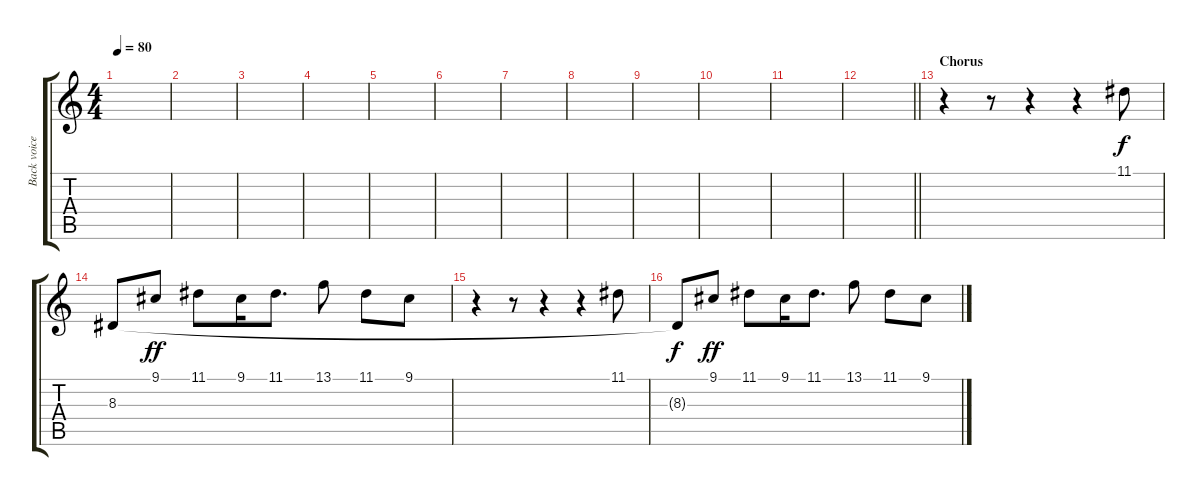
\track ("Back voice (Mike, Jason)" "Back voice") {instrument lead2sawtooth}
\staff {score tabs}
\tuning (E4 B3 G3 D3 A2 E2) {hide}
\ts (4 4)
\tempo 80
\clef g2
\ks c
|
|
|
|
|
|
|
|
|
|
|
\barLineRight lightlight
|
\section ("" "Chorus")
r.4 r.8 r.4 r.4 11.1.8 |
8.3.8{dy f} 9.1.8{dy ff} 11.1.8 9.1.16 11.1.8{d} 13.1.8 11.1.8 9.1.8 |
r.4 r.8 r.4 r.4 11.1.8 |
8.3{t}.8{dy f} 9.1.8{dy ff} 11.1.8 9.1.16 11.1.8{d} 13.1.8 11.1.8 9.1.8
